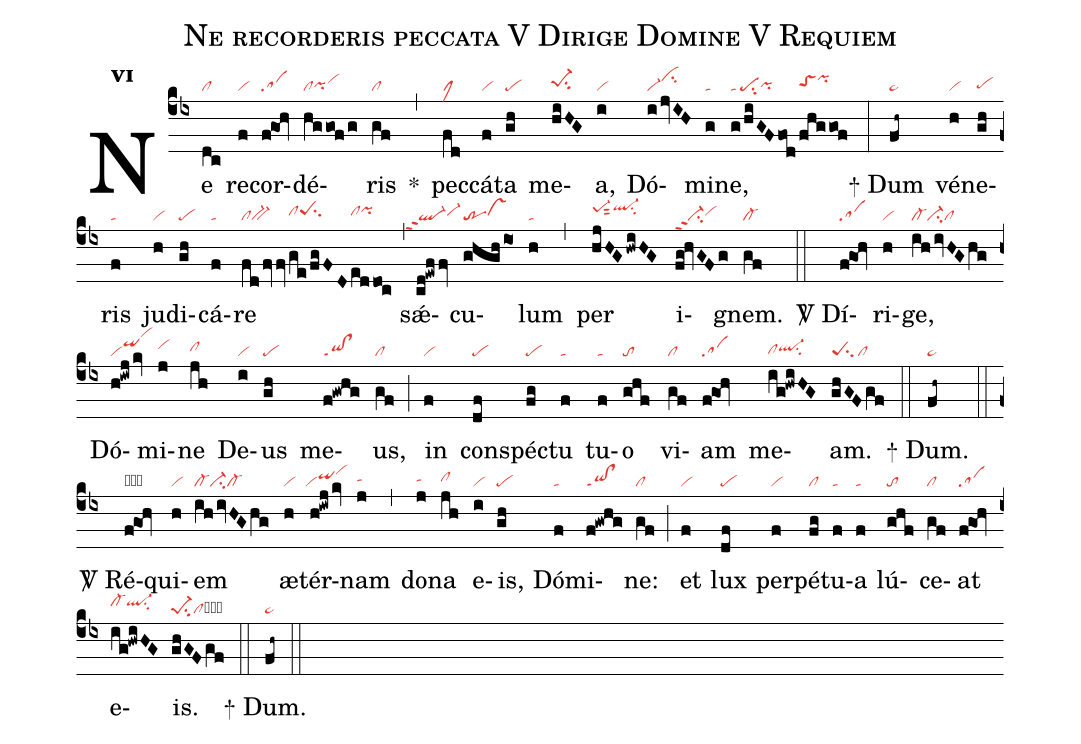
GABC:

name:Ne recorderis peccata V Dirige Domine V Requiem;
office-part:re;
mode:6;
nabc-lines:1;
%%
initial-style: 1;
name: Ne recorderis peccata;
mode: 6;
office-part: Responsorium;
annotation: Resp. ;
annotation: vi;
nabc-lines: 1;
%%
(cb4) Ne(dc|cl) re(f|vi)cor(f@goh|sa)dé(hg/gof/g|clpihgvihi)ris(gf|cl) <sp>*</sp>(,) pec(fd|clM)cá(f|vi)ta(gh|pe) me(hiHG|pe-1hhsu2)a,(i|vi) Dó(ijvIH|vi-cihj)mi(g|ta)ne,(g/hiGFfod/|ta/pesu2pihg|fhg/gof|toShhpihj) (:)
<sp>+</sp> Dum(fh~|ta>) vé(h|vi)ne(gh|pehg)ris(f|ta) ju(h|vi)di(gh|pe)cá(f|ta)re(fd/fvfv|clbv-|ge/fgFD|clhhpeShhsu2|ed/doc|clhhpihi) (,) sǽ(cd!ewffv|```ql-ppt2vi-hh)cu(ghgh/io1|trvshh)lum(h|ta) (,) per(hjHG/hwiHG|pe-1hisut2ql-hjsu2) i(fg!hvGFg|vi-ppt2su2vihh)gnem.(gf|cl-) (::)

<sp>V/</sp> Dí(f@goh|sa)ri(h|vi)ge,(ihivHGhg|cl-ci-cl) Dó(h!iwj/kv|viqihjvihn)mi(j|vihi)ne(jh|clhh) De(i|vi)us(gh|pe) me(f!gwhg|qi!clppt1)us,(gf|cl) (;) in(f|vi) con(df|pe)spéc(fg|pe)tu(f|ta) tu(f|ta)o(ghf|to) vi(gf|cl)am(f@goh|sa) me(ig!hwiHG|clhgql-hhsu2)am.(ghGFgf|peSsu2cl) (::)
<sp>+</sp> Dum.(fh~|ta>) (::)

<sp>V/</sp> Ré(f@goh|obsa)qui(h|vi)em(ihivHGhg|cl-ci-cl-) æ(h|vi)tér(h!iwj/kv|`viqihivihk)nam(j|tahh) (,) do(j|tahh)na(jh|clhh) e(i|vi)is,(gh|pe) Dó(f|ta)mi(f!gwhg|qi!clppt1)ne:(gf|cl) (;) et(f|vi) lux(df|pe) per(f|vi)pé(fg|cl)tu(f|ta)a(f|ta) lú(ghf|to)ce(gf|cl)at(f@goh|sa) e(ig!hwiHG|cl-hiql-hisu2)is.(ghGFgf|pe-1su2clcb) (::)
<sp>+</sp> Dum.(fh~|ta>) (::)
